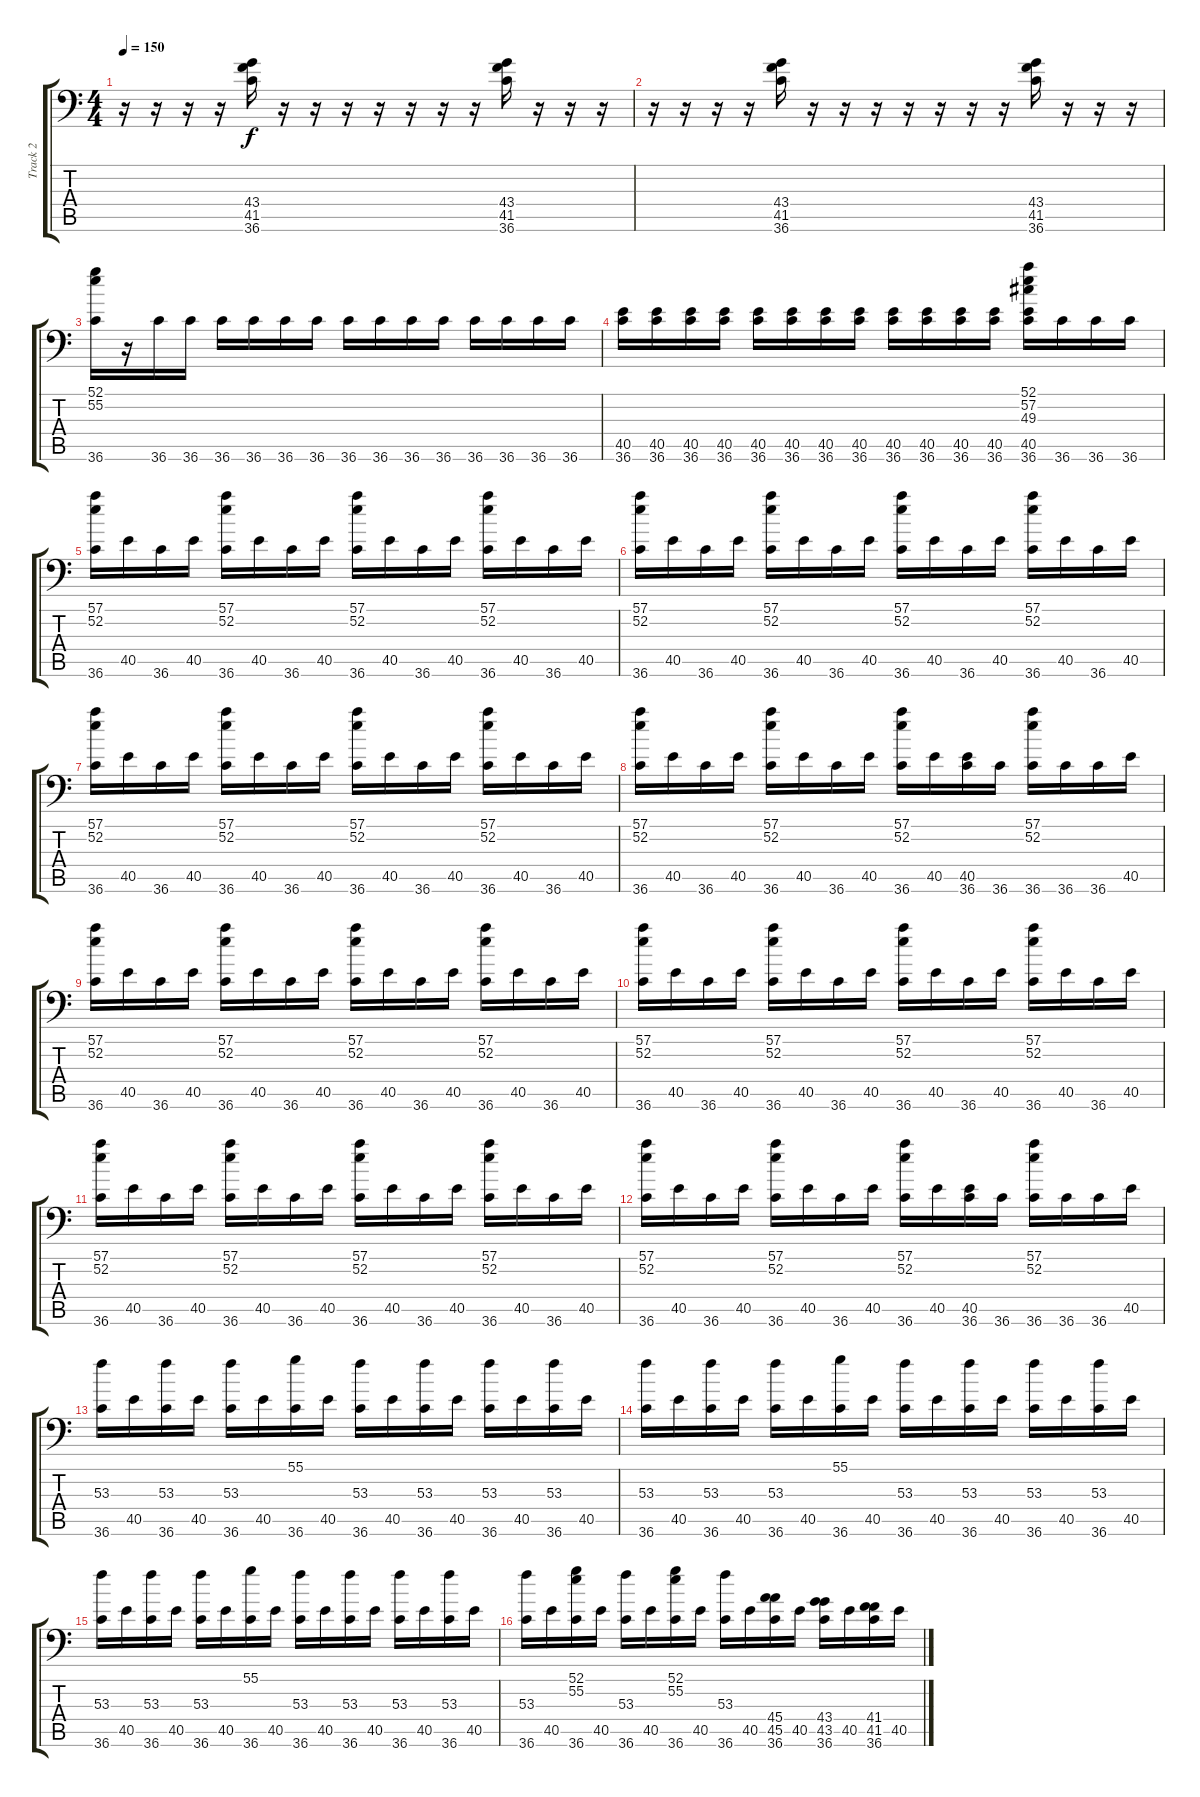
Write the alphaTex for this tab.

\track ("Track 2" "Track 2") {instrument acousticgrandpiano}
\staff {score tabs}
\tuning (C-1 C-1 C-1 C-1 C-1 C-1) {hide}
\ts (4 4)
\tempo 150
\clef f4
\ks c
r.16{dy mf} r.16 r.16 r.16 (43.4 41.5 36.6).16{dy f} r.16 r.16 r.16 r.16 r.16 r.16 r.16 (43.4 41.5 36.6).16 r.16 r.16 r.16 |
r.16 r.16 r.16 r.16 (43.4 41.5 36.6).16 r.16 r.16 r.16 r.16 r.16 r.16 r.16 (43.4 41.5 36.6).16 r.16 r.16 r.16 |
(52.1 55.2 36.6).16 r.16 36.6.16 36.6.16 36.6.16 36.6.16 36.6.16 36.6.16 36.6.16 36.6.16 36.6.16 36.6.16 36.6.16 36.6.16 36.6.16 36.6.16 |
(40.5 36.6).16 (40.5 36.6).16 (40.5 36.6).16 (40.5 36.6).16 (40.5 36.6).16 (40.5 36.6).16 (40.5 36.6).16 (40.5 36.6).16 (40.5 36.6).16 (40.5 36.6).16 (40.5 36.6).16 (40.5 36.6).16 (52.1 57.2 49.3 40.5 36.6).16 36.6.16 36.6.16 36.6.16 |
(57.1 52.2 36.6).16 40.5.16 36.6.16 40.5.16 (57.1 52.2 36.6).16 40.5.16 36.6.16 40.5.16 (57.1 52.2 36.6).16 40.5.16 36.6.16 40.5.16 (57.1 52.2 36.6).16 40.5.16 36.6.16 40.5.16 |
(57.1 52.2 36.6).16 40.5.16 36.6.16 40.5.16 (57.1 52.2 36.6).16 40.5.16 36.6.16 40.5.16 (57.1 52.2 36.6).16 40.5.16 36.6.16 40.5.16 (57.1 52.2 36.6).16 40.5.16 36.6.16 40.5.16 |
(57.1 52.2 36.6).16 40.5.16 36.6.16 40.5.16 (57.1 52.2 36.6).16 40.5.16 36.6.16 40.5.16 (57.1 52.2 36.6).16 40.5.16 36.6.16 40.5.16 (57.1 52.2 36.6).16 40.5.16 36.6.16 40.5.16 |
(57.1 52.2 36.6).16 40.5.16 36.6.16 40.5.16 (57.1 52.2 36.6).16 40.5.16 36.6.16 40.5.16 (57.1 52.2 36.6).16 40.5.16 (40.5 36.6).16 36.6.16 (57.1 52.2 36.6).16 36.6.16 36.6.16 40.5.16 |
(57.1 52.2 36.6).16 40.5.16 36.6.16 40.5.16 (57.1 52.2 36.6).16 40.5.16 36.6.16 40.5.16 (57.1 52.2 36.6).16 40.5.16 36.6.16 40.5.16 (57.1 52.2 36.6).16 40.5.16 36.6.16 40.5.16 |
(57.1 52.2 36.6).16 40.5.16 36.6.16 40.5.16 (57.1 52.2 36.6).16 40.5.16 36.6.16 40.5.16 (57.1 52.2 36.6).16 40.5.16 36.6.16 40.5.16 (57.1 52.2 36.6).16 40.5.16 36.6.16 40.5.16 |
(57.1 52.2 36.6).16 40.5.16 36.6.16 40.5.16 (57.1 52.2 36.6).16 40.5.16 36.6.16 40.5.16 (57.1 52.2 36.6).16 40.5.16 36.6.16 40.5.16 (57.1 52.2 36.6).16 40.5.16 36.6.16 40.5.16 |
(57.1 52.2 36.6).16 40.5.16 36.6.16 40.5.16 (57.1 52.2 36.6).16 40.5.16 36.6.16 40.5.16 (57.1 52.2 36.6).16 40.5.16 (40.5 36.6).16 36.6.16 (57.1 52.2 36.6).16 36.6.16 36.6.16 40.5.16 |
(53.3 36.6).16 40.5.16 (53.3 36.6).16 40.5.16 (53.3 36.6).16 40.5.16 (55.1 36.6).16 40.5.16 (53.3 36.6).16 40.5.16 (53.3 36.6).16 40.5.16 (53.3 36.6).16 40.5.16 (53.3 36.6).16 40.5.16 |
(53.3 36.6).16 40.5.16 (53.3 36.6).16 40.5.16 (53.3 36.6).16 40.5.16 (55.1 36.6).16 40.5.16 (53.3 36.6).16 40.5.16 (53.3 36.6).16 40.5.16 (53.3 36.6).16 40.5.16 (53.3 36.6).16 40.5.16 |
(53.3 36.6).16 40.5.16 (53.3 36.6).16 40.5.16 (53.3 36.6).16 40.5.16 (55.1 36.6).16 40.5.16 (53.3 36.6).16 40.5.16 (53.3 36.6).16 40.5.16 (53.3 36.6).16 40.5.16 (53.3 36.6).16 40.5.16 |
(53.3 36.6).16 40.5.16 (52.1 55.2 36.6).16 40.5.16 (53.3 36.6).16 40.5.16 (52.1 55.2 36.6).16 40.5.16 (53.3 36.6).16 40.5.16 (45.4 45.5 36.6).16 40.5.16 (43.4 43.5 36.6).16 40.5.16 (41.4 41.5 36.6).16 40.5.16
